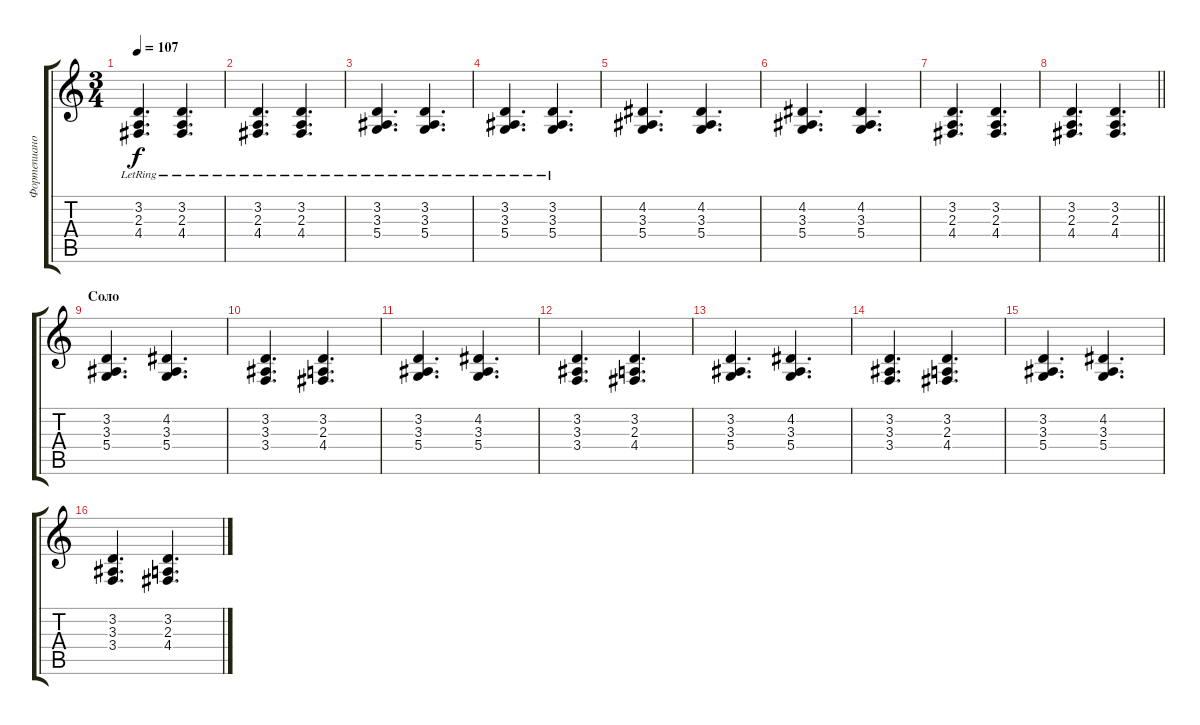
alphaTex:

\track ("Фортепиано" "Фортепиано") {instrument brightacousticpiano}
\staff {score tabs}
\tuning (E4 B3 G3 D3 A2 E2) {hide}
\ts (3 4)
\tempo 107
\clef g2
\ks c
(3.2{lr} 2.3{lr} 4.4{lr}).4{d dy f} (3.2{lr} 2.3{lr} 4.4{lr}).4{d} |
(3.2{lr} 2.3{lr} 4.4{lr}).4{d} (3.2{lr} 2.3{lr} 4.4{lr}).4{d} |
(3.2{lr} 3.3{lr} 5.4{lr}).4{d} (3.2{lr} 3.3{lr} 5.4{lr}).4{d} |
(3.2{lr} 3.3{lr} 5.4{lr}).4{d} (3.2{lr} 3.3{lr} 5.4{lr}).4{d} |
(4.2 3.3 5.4).4{d} (4.2 3.3 5.4).4{d} |
(4.2 3.3 5.4).4{d} (4.2 3.3 5.4).4{d} |
(3.2 2.3 4.4).4{d} (3.2 2.3 4.4).4{d} |
\barLineRight lightlight
(3.2 2.3 4.4).4{d} (3.2 2.3 4.4).4{d} |
\section ("" "Соло")
(3.2 3.3 5.4).4{d} (4.2 3.3 5.4).4{d} |
(3.2 3.3 3.4).4{d} (3.2 2.3 4.4).4{d} |
(3.2 3.3 5.4).4{d} (4.2 3.3 5.4).4{d} |
(3.2 3.3 3.4).4{d} (3.2 2.3 4.4).4{d} |
(3.2 3.3 5.4).4{d} (4.2 3.3 5.4).4{d} |
(3.2 3.3 3.4).4{d} (3.2 2.3 4.4).4{d} |
(3.2 3.3 5.4).4{d} (4.2 3.3 5.4).4{d} |
(3.2 3.3 3.4).4{d} (3.2 2.3 4.4).4{d}
